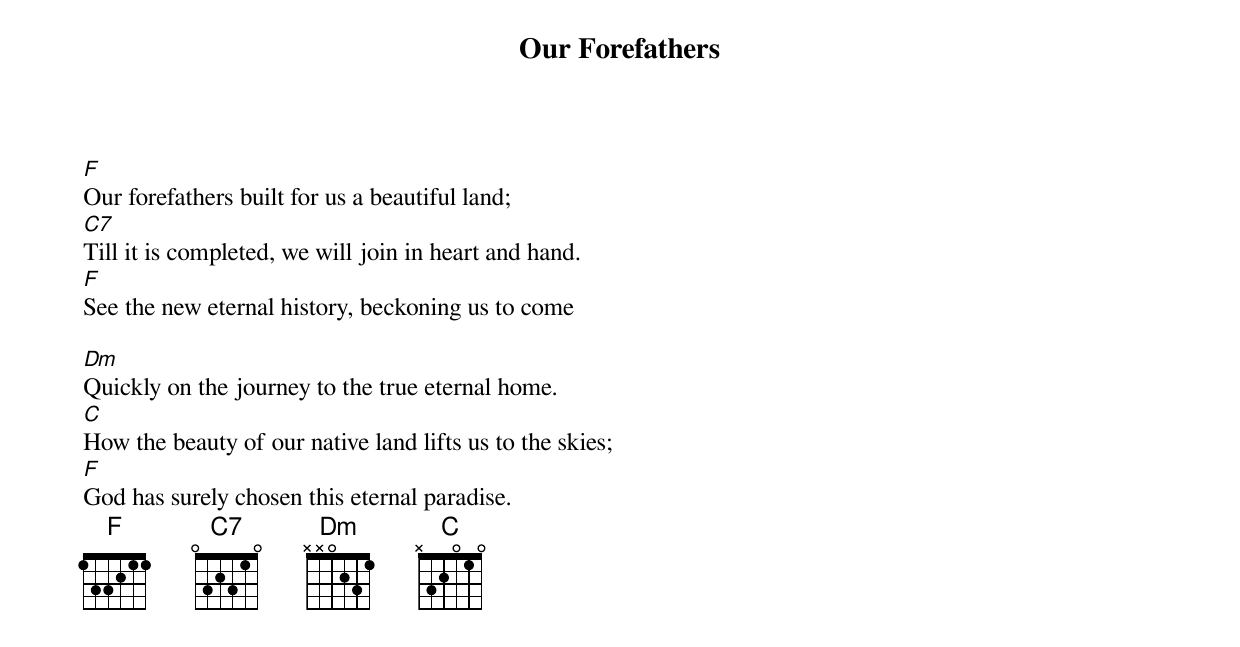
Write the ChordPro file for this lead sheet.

{title: Our Forefathers}
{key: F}
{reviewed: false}

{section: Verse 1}
[F]Our forefathers built for us a beautiful land;
[C7]Till it is completed, we will join in heart and hand.
[F]See the new eternal history, beckoning us to come

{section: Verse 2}
[Dm]Quickly on the journey to the true eternal home.
[C]How the beauty of our native land lifts us to the skies;
[F]God has surely chosen this eternal paradise.
